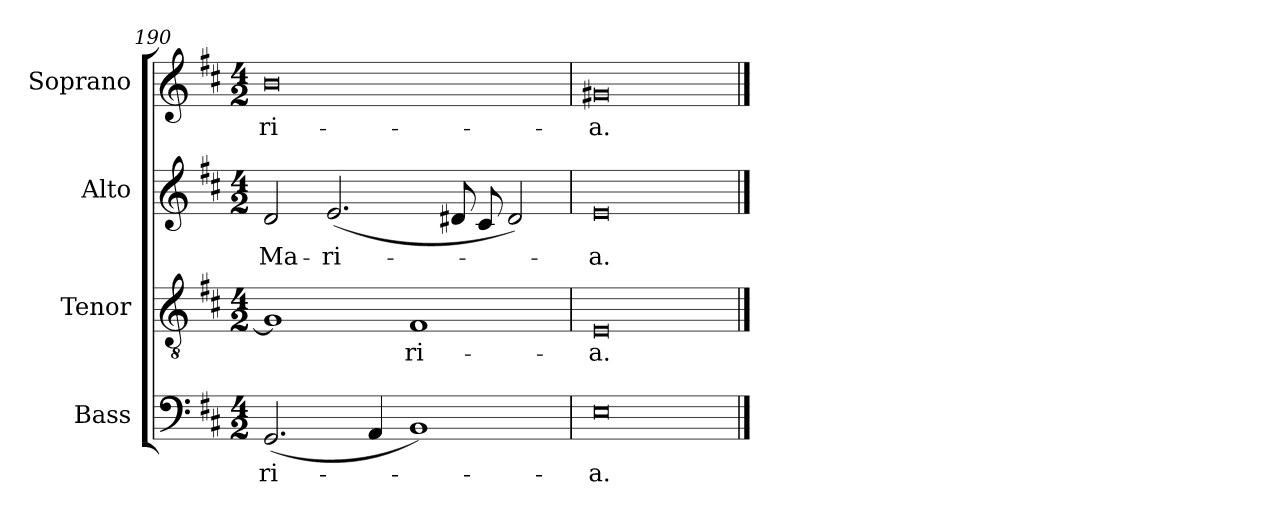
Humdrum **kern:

**kern	**text	**kern	**text	**kern	**text	**kern	**text
*part4	*part4	*part3	*part3	*part2	*part2	*part1	*part1
*staff4	*staff4	*staff3	*staff3	*staff2	*staff2	*staff1	*staff1
*I"Bass	*	*I"Tenor	*	*I"Alto	*	*I"Soprano	*
*I'B.	*	*I'T.	*	*I'A.	*	*I'S.	*
*clefF4	*	*clefGv2	*	*clefG2	*	*clefG2	*
*	*	*ITrd7c12	*	*	*	*	*
*k[f#c#]	*	*k[f#c#]	*	*k[f#c#]	*	*k[f#c#]	*
*D:	*	*D:	*	*D:	*	*D:	*
*M4/2	*	*M4/2	*	*M4/2	*	*M4/2	*
=190	=190	=190	=190	=190	=190	=190	=190
!	!LO:LY:b:color=#000000	!	!	!	!	!	!
!	!	!	!	!	!LO:LY:b:color=#000000	!	!
!	!	!	!	!	!	!	!LO:LY:b:color=#000000
(2.GGi/	-ri-	1GGi]	.	2di/	Ma-	0bi	-ri-
!	!	!	!	!	!LO:LY:b:color=#000000	!	!
.	.	.	.	(2.ei/	-ri-	.	.
4AAi/	.	.	.	.	.	.	.
!	!	!	!LO:LY:b:color=#000000	!	!	!	!
1BBi)	.	1FF#i	-ri-	.	.	.	.
.	.	.	.	8d#Xi/	.	.	.
.	.	.	.	8c#i/	.	.	.
.	.	.	.	2d#i/)	.	.	.
=191	=191	=191	=191	=191	=191	=191	=191
!	!LO:LY:b:color=#000000	!	!	!	!	!	!
!	!	!	!LO:LY:b:color=#000000	!	!	!	!
!	!	!	!	!	!LO:LY:b:color=#000000	!	!
!	!	!	!	!	!	!	!LO:LY:b:color=#000000
0Ei	-a.	0EEi	-a.	0ei	-a.	0g#Xi	-a.
==	==	==	==	==	==	==	==
*-	*-	*-	*-	*-	*-	*-	*-
